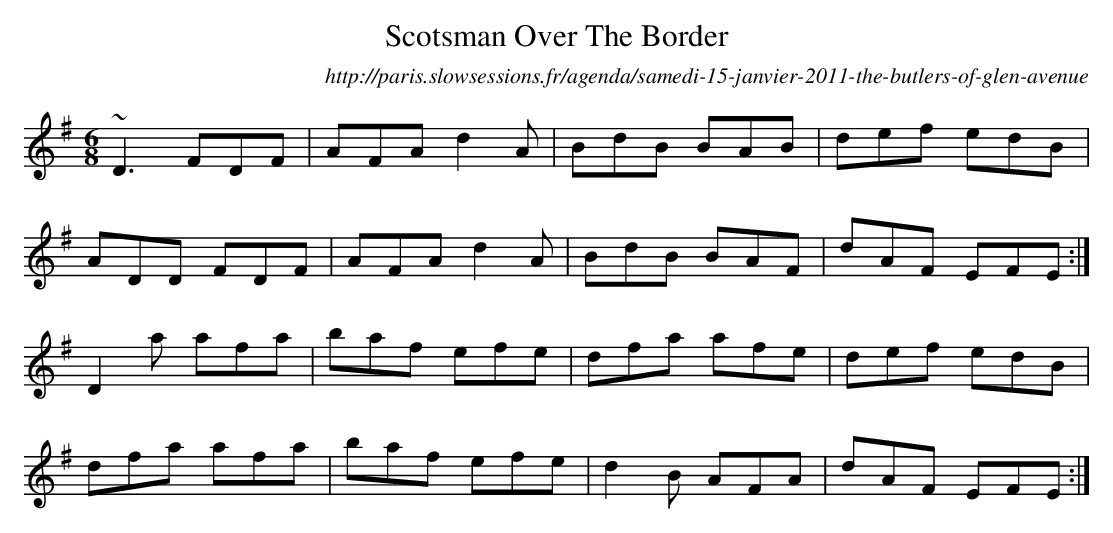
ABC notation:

X:1
T:Scotsman Over The Border
O:http://paris.slowsessions.fr/agenda/samedi-15-janvier-2011-the-butlers-of-glen-avenue
M: 6/8
L: 1/8
K: Dmix
~D3 FDF | AFA d2A | BdB BAB | def edB  |
ADD FDF | AFA d2A | BdB BAF | dAF EFE :|
D2 a afa | baf efe | dfa afe | def edB |
dfa afa | baf efe | d2B AFA |dAF EFE  :|
